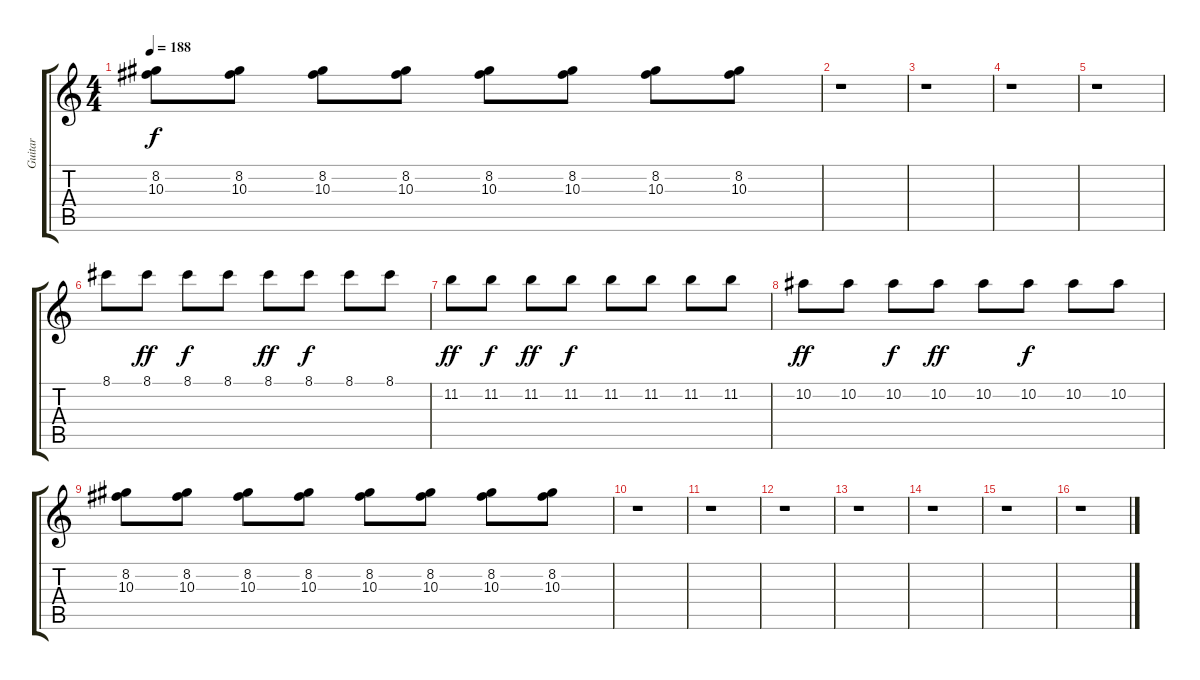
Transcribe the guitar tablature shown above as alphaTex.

\track ("Guitar" "Guitar") {instrument overdrivenguitar}
\staff {score tabs}
\tuning (F4 C4 Ab3 Eb3 Bb2 F2) {hide}
\ts (4 4)
\tempo 188
\clef g2
\ks c
(8.2 10.3).8{dy f} (8.2 10.3).8 (8.2 10.3).8 (8.2 10.3).8 (8.2 10.3).8 (8.2 10.3).8 (8.2 10.3).8 (8.2 10.3).8 |
r.1 |
r.1 |
r.1 |
r.1 |
8.1.8 8.1.8{dy ff} 8.1.8{dy f} 8.1.8 8.1.8{dy ff} 8.1.8{dy f} 8.1.8 8.1.8 |
11.2.8{dy ff} 11.2.8{dy f} 11.2.8{dy ff} 11.2.8{dy f} 11.2.8 11.2.8 11.2.8 11.2.8 |
10.2.8{dy ff} 10.2.8 10.2.8{dy f} 10.2.8{dy ff} 10.2.8 10.2.8{dy f} 10.2.8 10.2.8 |
(8.2 10.3).8 (8.2 10.3).8 (8.2 10.3).8 (8.2 10.3).8 (8.2 10.3).8 (8.2 10.3).8 (8.2 10.3).8 (8.2 10.3).8 |
r.1 |
r.1 |
r.1 |
r.1 |
r.1 |
r.1 |
r.1
